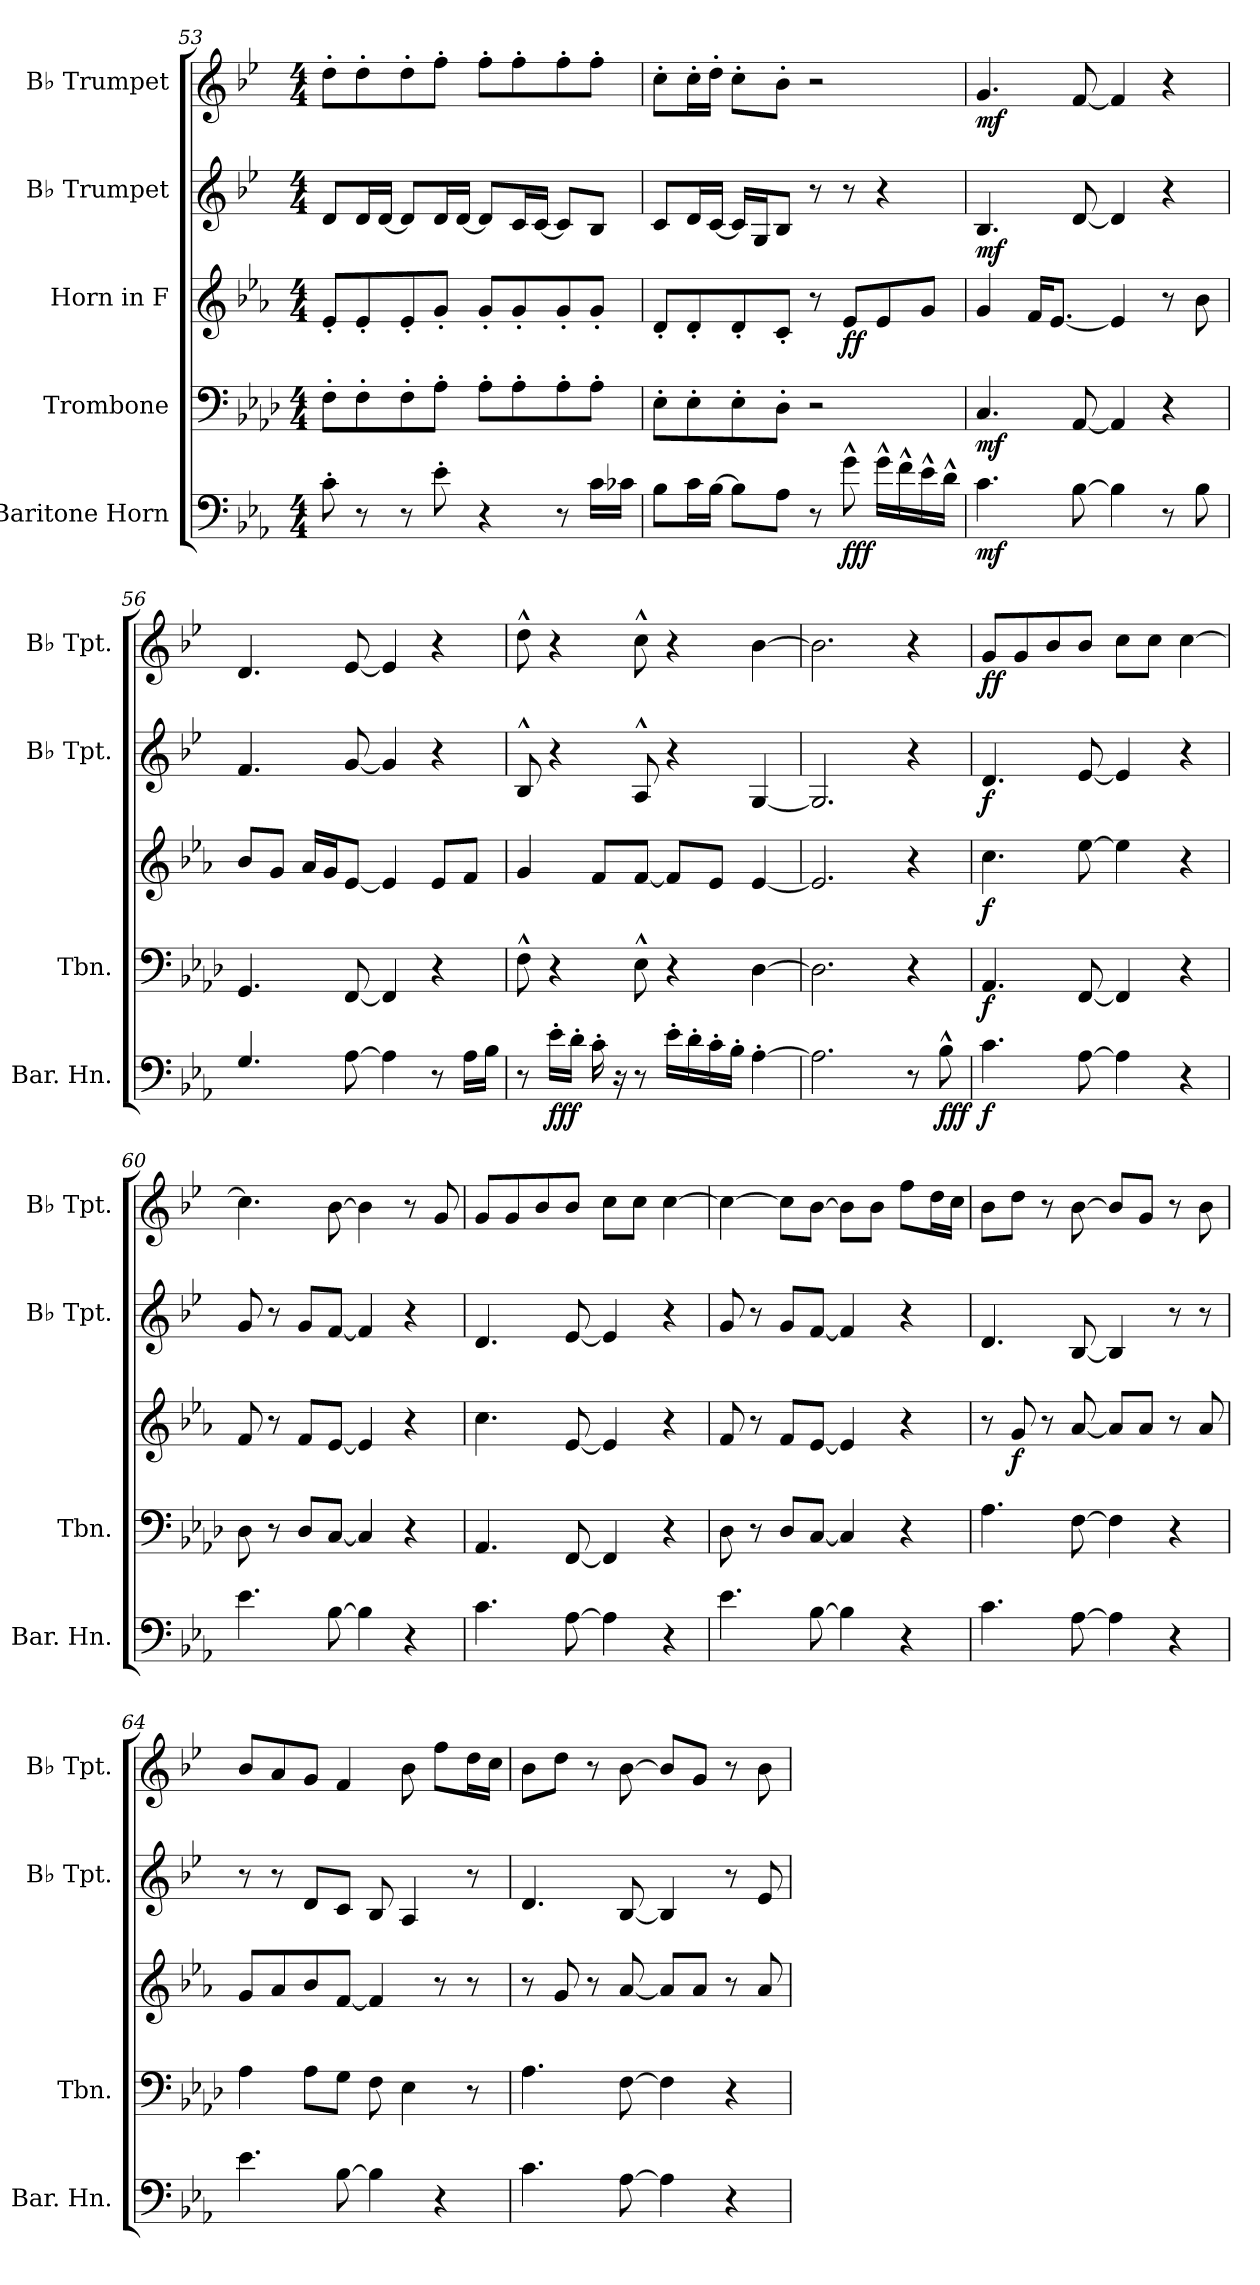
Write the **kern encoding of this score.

**kern	**dynam	**kern	**dynam	**kern	**dynam	**kern	**dynam	**kern	**dynam
*part5	*part5	*part4	*part4	*part3	*part3	*part2	*part2	*part1	*part1
*staff5	*staff5	*staff4	*staff4	*staff3	*staff3	*staff2	*staff2	*staff1	*staff1
*I"Baritone Horn	*	*I"Trombone	*	*I"Horn in F	*	*I"B♭ Trumpet	*	*I"B♭ Trumpet	*
*I'Bar. Hn.	*	*I'Tbn.	*	*	*	*I'B♭ Tpt.	*	*I'B♭ Tpt.	*
*clefF4	*	*clefF4	*	*clefG2	*	*clefG2	*	*clefG2	*
*ITrd4c7	*	*	*	*ITrd4c7	*	*ITrd1c2	*	*ITrd1c2	*
*k[b-e-a-d-]	*	*k[b-e-a-d-]	*	*k[b-e-a-d-]	*	*k[b-e-a-d-]	*	*k[b-e-a-d-]	*
*M4/4	*	*M4/4	*	*M4/4	*	*M4/4	*	*M4/4	*
=53	=53	=53	=53	=53	=53	=53	=53	=53	=53
8F'\	.	8F'\L	.	8A-'/L	.	8c/L	.	8cc'\L	.
8r	.	8F'\	.	8A-'/	.	16c/L	.	8cc'\	.
.	.	.	.	.	.	[16c/JJ	.	.	.
8r	.	8F'\	.	8A-'/	.	8c/L]	.	8cc'\	.
8A-'\	.	8A-'\J	.	8c'/J	.	16c/L	.	8ee-'\J	.
.	.	.	.	.	.	[16c/JJ	.	.	.
4r	.	8A-'\L	.	8c'/L	.	8c/L]	.	8ee-'\L	.
.	.	8A-'\	.	8c'/	.	16B-/L	.	8ee-'\	.
.	.	.	.	.	.	[16B-/JJ	.	.	.
8r	.	8A-'\	.	8c'/	.	8B-/L]	.	8ee-'\	.
16F\LL	.	8A-'\J	.	8c'/J	.	8A-/J	.	8ee-'\J	.
16F-X\JJ	.	.	.	.	.	.	.	.	.
!!LO:PB:g=z
=54	=54	=54	=54	=54	=54	=54	=54	=54	=54
8E-\L	.	8E-'\L	.	8G'/L	.	8B-/L	.	8b-'\L	.
16F\L	.	8E-'\	.	8G'/	.	16c/L	.	16b-'\L	.
[16E-\JJ	.	.	.	.	.	[16B-/JJ	.	16cc'\JJ	.
8E-\L]	.	8E-'\	.	8G'/	.	16B-/LL]	.	8b-'\L	.
.	.	.	.	.	.	16F/J	.	.	.
8D-\J	.	8D-'\J	.	8F'/J	.	8A-/J	.	8a-'\J	.
8r	.	2r	.	8r	.	8r	.	2r	.
!	!LO:DY:b	!	!	!	!LO:DY:b	!	!	!	!
8c^^\	fff	.	.	8A-/L	ff	8r	.	.	.
16c^^\LL	.	.	.	8A-/	.	4r	.	.	.
16B-^^\	.	.	.	.	.	.	.	.	.
16A-^^\	.	.	.	8c/J	.	.	.	.	.
16G^^\JJ	.	.	.	.	.	.	.	.	.
=55	=55	=55	=55	=55	=55	=55	=55	=55	=55
!	!LO:DY:b	!	!LO:DY:b	!	!	!	!LO:DY:b	!	!LO:DY:b
4.F\	mf	4.C/	mf	4c/	.	4.A-/	mf	4.f/	mf
.	.	.	.	16B-/KL	.	.	.	.	.
.	.	.	.	[8.A-/J	.	.	.	.	.
[8E-\	.	[8AA-/	.	.	.	[8c/	.	[8e-/	.
4E-\]	.	4AA-/]	.	4A-/]	.	4c/]	.	4e-/]	.
8r	.	4r	.	8r	.	4r	.	4r	.
8E-\	.	.	.	8e-\	.	.	.	.	.
=56	=56	=56	=56	=56	=56	=56	=56	=56	=56
4.C/	.	4.GG/	.	8e-/L	.	4.e-/	.	4.c/	.
.	.	.	.	8c/J	.	.	.	.	.
.	.	.	.	16d-/LL	.	.	.	.	.
.	.	.	.	16c/J	.	.	.	.	.
[8D-\	.	[8FF/	.	[8A-/J	.	[8f/	.	[8d-/	.
4D-\]	.	4FF/]	.	4A-/]	.	4f/]	.	4d-/]	.
8r	.	4r	.	8A-/L	.	4r	.	4r	.
16D-\LL	.	.	.	8B-/J	.	.	.	.	.
16E-\JJ	.	.	.	.	.	.	.	.	.
!!LO:LB:g=z
=57	=57	=57	=57	=57	=57	=57	=57	=57	=57
8r	.	8F^^\	.	4c/	.	8A-^^/	.	8cc^^\	.
!	!LO:DY:b	!	!	!	!	!	!	!	!
16A-'\LL	fff	4r	.	.	.	4r	.	4r	.
16G'\JJ	.	.	.	.	.	.	.	.	.
16F'\	.	.	.	8B-/L	.	.	.	.	.
16r	.	.	.	.	.	.	.	.	.
8r	.	8E-^^\	.	[8B-/J	.	8G^^/	.	8b-^^\	.
16A-'\LL	.	4r	.	8B-/L]	.	4r	.	4r	.
16G'\	.	.	.	.	.	.	.	.	.
16F'\	.	.	.	8A-/J	.	.	.	.	.
16E-'\JJ	.	.	.	.	.	.	.	.	.
[4D-'\	.	[4D-\	.	[4A-/	.	[4F/	.	[4a-\	.
=58	=58	=58	=58	=58	=58	=58	=58	=58	=58
2.D-\]	.	2.D-\]	.	2.A-/]	.	2.F/]	.	2.a-\]	.
8r	.	4r	.	4r	.	4r	.	4r	.
!	!LO:DY:b	!	!	!	!	!	!	!	!
8E-^^\	fff	.	.	.	.	.	.	.	.
=59	=59	=59	=59	=59	=59	=59	=59	=59	=59
!	!LO:DY:b	!	!LO:DY:b	!	!LO:DY:b	!	!LO:DY:b	!	!LO:DY:b
4.F\	f	4.AA-/	f	4.f\	f	4.c/	f	8f/L	ff
.	.	.	.	.	.	.	.	8f/	.
.	.	.	.	.	.	.	.	8a-/	.
[8D-\	.	[8FF/	.	[8a-\	.	[8d-/	.	8a-/J	.
4D-\]	.	4FF/]	.	4a-\]	.	4d-/]	.	8b-\L	.
.	.	.	.	.	.	.	.	8b-\J	.
4r	.	4r	.	4r	.	4r	.	[4b-\	.
=60	=60	=60	=60	=60	=60	=60	=60	=60	=60
4.A-\	.	8D-\	.	8B-/	.	8f/	.	4.b-\]	.
.	.	8r	.	8r	.	8r	.	.	.
.	.	8D-/L	.	8B-/L	.	8f/L	.	.	.
[8E-\	.	[8C/J	.	[8A-/J	.	[8e-/J	.	[8a-\	.
4E-\]	.	4C/]	.	4A-/]	.	4e-/]	.	4a-\]	.
4r	.	4r	.	4r	.	4r	.	8r	.
.	.	.	.	.	.	.	.	8f/	.
=61	=61	=61	=61	=61	=61	=61	=61	=61	=61
4.F\	.	4.AA-/	.	4.f\	.	4.c/	.	8f/L	.
.	.	.	.	.	.	.	.	8f/	.
.	.	.	.	.	.	.	.	8a-/	.
[8D-\	.	[8FF/	.	[8A-/	.	[8d-/	.	8a-/J	.
4D-\]	.	4FF/]	.	4A-/]	.	4d-/]	.	8b-\L	.
.	.	.	.	.	.	.	.	8b-\J	.
4r	.	4r	.	4r	.	4r	.	[4b-\	.
!!LO:PB:g=z
=62	=62	=62	=62	=62	=62	=62	=62	=62	=62
4.A-\	.	8D-\	.	8B-/	.	8f/	.	4b-\_	.
.	.	8r	.	8r	.	8r	.	.	.
.	.	8D-/L	.	8B-/L	.	8f/L	.	8b-\L]	.
[8E-\	.	[8C/J	.	[8A-/J	.	[8e-/J	.	[8a-\J	.
4E-\]	.	4C/]	.	4A-/]	.	4e-/]	.	8a-\L]	.
.	.	.	.	.	.	.	.	8a-\J	.
4r	.	4r	.	4r	.	4r	.	8ee-\L	.
.	.	.	.	.	.	.	.	16cc\L	.
.	.	.	.	.	.	.	.	16b-\JJ	.
=63	=63	=63	=63	=63	=63	=63	=63	=63	=63
4.F\	.	4.A-\	.	8r	.	4.c/	.	8a-\L	.
!	!	!	!	!	!LO:DY:b	!	!	!	!
.	.	.	.	8c/	f	.	.	8cc\J	.
.	.	.	.	8r	.	.	.	8r	.
[8D-\	.	[8F\	.	[8d-/	.	[8A-/	.	[8a-\	.
4D-\]	.	4F\]	.	8d-/L]	.	4A-/]	.	8a-/L]	.
.	.	.	.	8d-/J	.	.	.	8f/J	.
4r	.	4r	.	8r	.	8r	.	8r	.
.	.	.	.	8d-/	.	8r	.	8a-\	.
=64	=64	=64	=64	=64	=64	=64	=64	=64	=64
4.A-\	.	4A-\	.	8c/L	.	8r	.	8a-/L	.
.	.	.	.	8d-/	.	8r	.	8g/	.
.	.	8A-\L	.	8e-/	.	8c/L	.	8f/J	.
[8E-\	.	8G\J	.	[8B-/J	.	8B-/J	.	4e-/	.
4E-\]	.	8F\	.	4B-/]	.	8A-/	.	.	.
.	.	4E-\	.	.	.	4G/	.	8a-\	.
4r	.	.	.	8r	.	.	.	8ee-\L	.
.	.	8r	.	8r	.	8r	.	16cc\L	.
.	.	.	.	.	.	.	.	16b-\JJ	.
=65	=65	=65	=65	=65	=65	=65	=65	=65	=65
4.F\	.	4.A-\	.	8r	.	4.c/	.	8a-\L	.
.	.	.	.	8c/	.	.	.	8cc\J	.
.	.	.	.	8r	.	.	.	8r	.
[8D-\	.	[8F\	.	[8d-/	.	[8A-/	.	[8a-\	.
4D-\]	.	4F\]	.	8d-/L]	.	4A-/]	.	8a-/L]	.
.	.	.	.	8d-/J	.	.	.	8f/J	.
4r	.	4r	.	8r	.	8r	.	8r	.
.	.	.	.	8d-/	.	8d-/	.	8a-\	.
=	=	=	=	=	=	=	=	=	=
*-	*-	*-	*-	*-	*-	*-	*-	*-	*-
